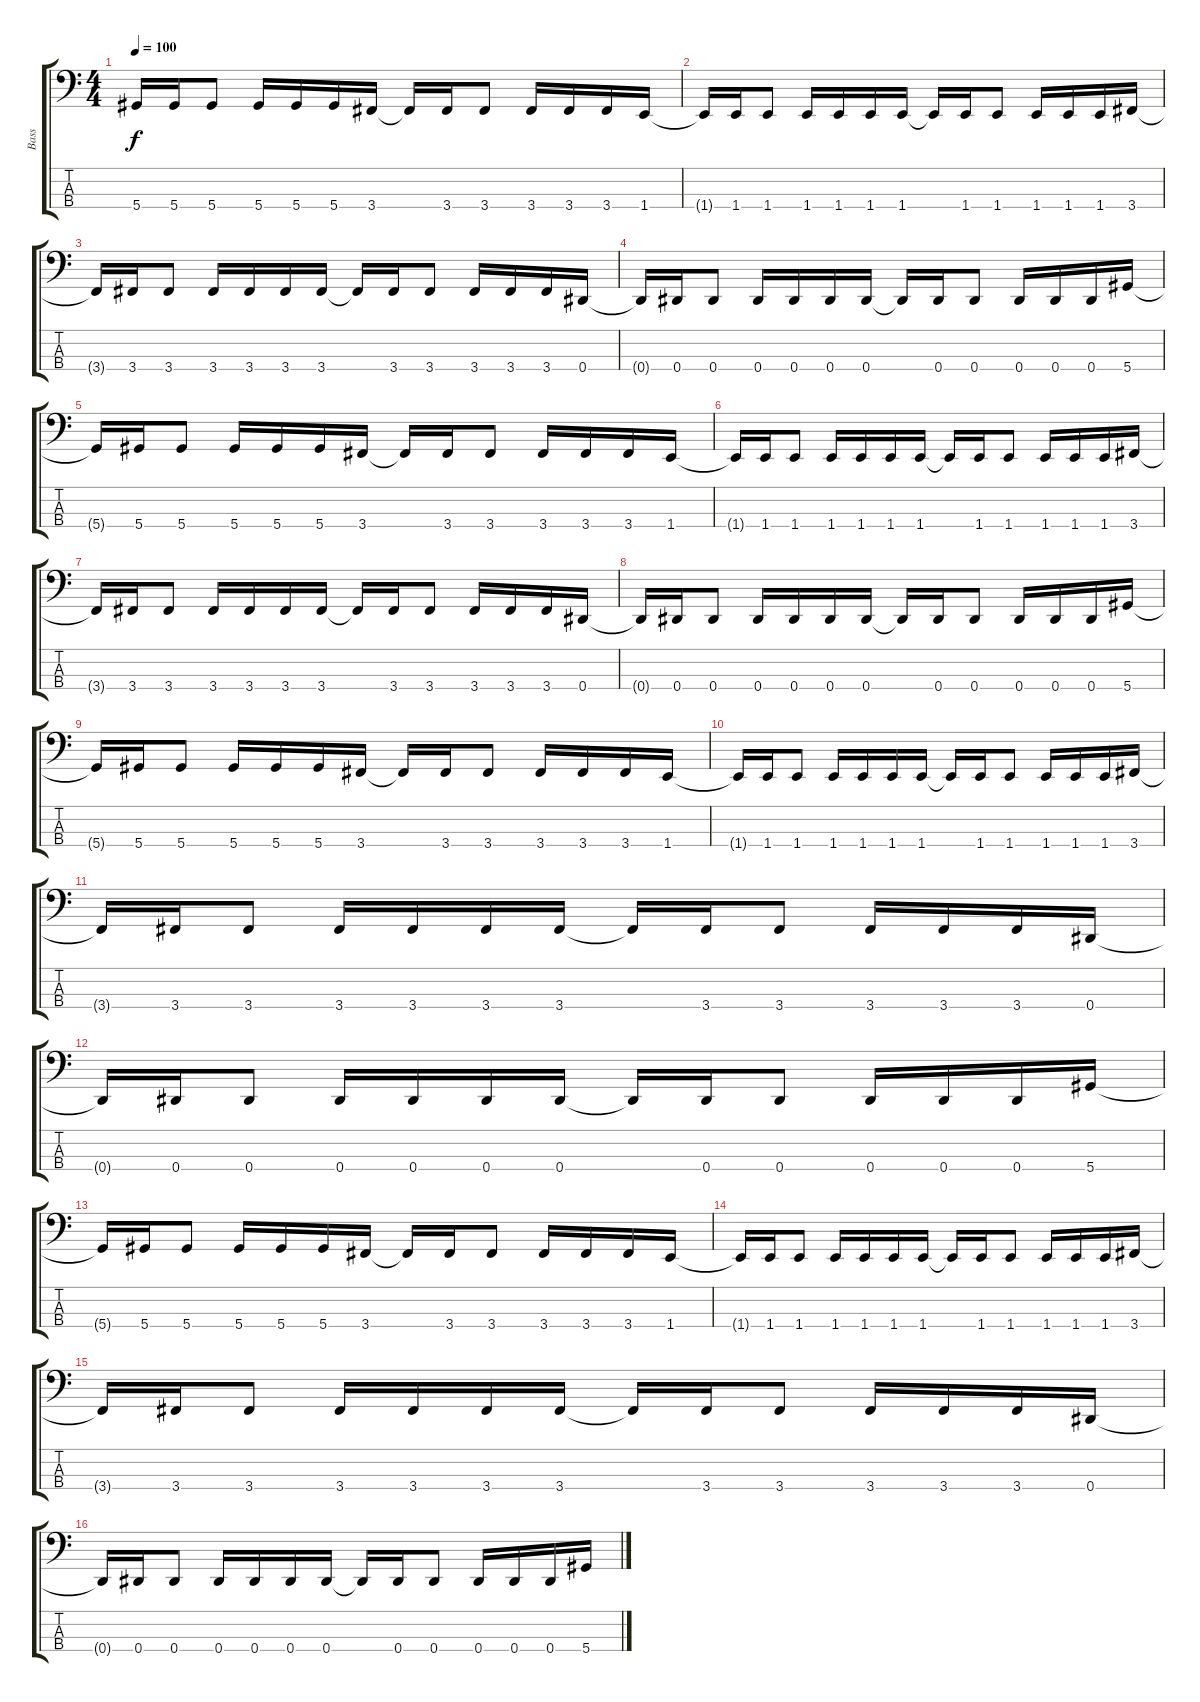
\track ("Bass" "Bass") {instrument electricbasspick}
\staff {score tabs}
\tuning (Gb2 Db2 Ab1 Eb1) {hide}
\ts (4 4)
\tempo 100
\clef f4
\ks c
5.4{t}.16{dy f} 5.4.16 5.4.8 5.4.16 5.4.16 5.4.16 3.4.16 3.4{t}.16 3.4.16 3.4.8 3.4.16 3.4.16 3.4.16 1.4.16 |
1.4{t}.16 1.4.16 1.4.8 1.4.16 1.4.16 1.4.16 1.4.16 1.4{t}.16 1.4.16 1.4.8 1.4.16 1.4.16 1.4.16 3.4.16 |
3.4{t}.16 3.4.16 3.4.8 3.4.16 3.4.16 3.4.16 3.4.16 3.4{t}.16 3.4.16 3.4.8 3.4.16 3.4.16 3.4.16 0.4.16 |
0.4{t}.16 0.4.16 0.4.8 0.4.16 0.4.16 0.4.16 0.4.16 0.4{t}.16 0.4.16 0.4.8 0.4.16 0.4.16 0.4.16 5.4.16 |
5.4{t}.16 5.4.16 5.4.8 5.4.16 5.4.16 5.4.16 3.4.16 3.4{t}.16 3.4.16 3.4.8 3.4.16 3.4.16 3.4.16 1.4.16 |
1.4{t}.16 1.4.16 1.4.8 1.4.16 1.4.16 1.4.16 1.4.16 1.4{t}.16 1.4.16 1.4.8 1.4.16 1.4.16 1.4.16 3.4.16 |
3.4{t}.16 3.4.16 3.4.8 3.4.16 3.4.16 3.4.16 3.4.16 3.4{t}.16 3.4.16 3.4.8 3.4.16 3.4.16 3.4.16 0.4.16 |
0.4{t}.16 0.4.16 0.4.8 0.4.16 0.4.16 0.4.16 0.4.16 0.4{t}.16 0.4.16 0.4.8 0.4.16 0.4.16 0.4.16 5.4.16 |
5.4{t}.16 5.4.16 5.4.8 5.4.16 5.4.16 5.4.16 3.4.16 3.4{t}.16 3.4.16 3.4.8 3.4.16 3.4.16 3.4.16 1.4.16 |
1.4{t}.16 1.4.16 1.4.8 1.4.16 1.4.16 1.4.16 1.4.16 1.4{t}.16 1.4.16 1.4.8 1.4.16 1.4.16 1.4.16 3.4.16 |
3.4{t}.16 3.4.16 3.4.8 3.4.16 3.4.16 3.4.16 3.4.16 3.4{t}.16 3.4.16 3.4.8 3.4.16 3.4.16 3.4.16 0.4.16 |
0.4{t}.16 0.4.16 0.4.8 0.4.16 0.4.16 0.4.16 0.4.16 0.4{t}.16 0.4.16 0.4.8 0.4.16 0.4.16 0.4.16 5.4.16 |
5.4{t}.16 5.4.16 5.4.8 5.4.16 5.4.16 5.4.16 3.4.16 3.4{t}.16 3.4.16 3.4.8 3.4.16 3.4.16 3.4.16 1.4.16 |
1.4{t}.16 1.4.16 1.4.8 1.4.16 1.4.16 1.4.16 1.4.16 1.4{t}.16 1.4.16 1.4.8 1.4.16 1.4.16 1.4.16 3.4.16 |
3.4{t}.16 3.4.16 3.4.8 3.4.16 3.4.16 3.4.16 3.4.16 3.4{t}.16 3.4.16 3.4.8 3.4.16 3.4.16 3.4.16 0.4.16 |
0.4{t}.16 0.4.16 0.4.8 0.4.16 0.4.16 0.4.16 0.4.16 0.4{t}.16 0.4.16 0.4.8 0.4.16 0.4.16 0.4.16 5.4.16
